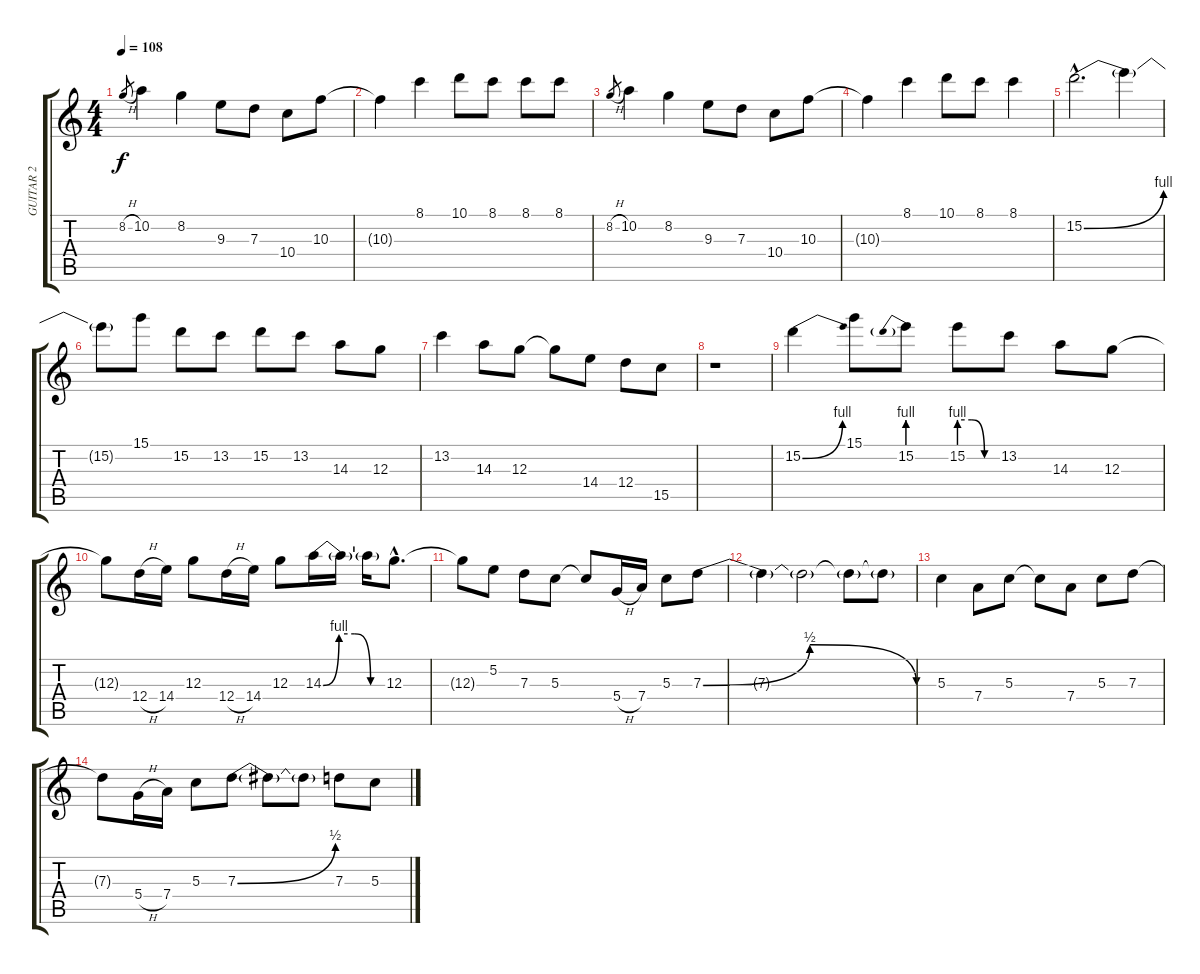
\track ("GUITAR 2" "GUITAR 2") {instrument distortionguitar}
\staff {score tabs}
\tuning (E4 B3 G3 D3 A2 E2) {hide}
\ts (4 4)
\tempo 108
\clef g2
\ks c
8.2{h}.8{gr dy f} 10.2.4 8.2.4 9.3.8 7.3.8 10.4.8 10.3.8 |
10.3{t}.4 8.1.4 10.1.8 8.1.8 8.1.8 8.1.8 |
8.2{h}.8{gr} 10.2.4 8.2.4 9.3.8 7.3.8 10.4.8 10.3.8 |
10.3{t}.4 8.1.4 10.1.8 8.1.8 8.1.4 |
15.2{be (bend 0 0 60 4) hac}.2{d} 15.2{t}.4 |
15.2{t}.8 15.1.8 15.2.8 13.2.8 15.2.8 13.2.8 14.3.8 12.3.8 |
13.2.4 14.3.8 12.3.8 12.3{t}.8 14.4.8 12.4.8 15.5.8 |
r.1 |
15.2{be (bend 0 0 60 4)}.4 15.1.8 15.2{be (prebend 0 4 60 4)}.8 15.2{be (custom 0 4 20 4 40 0 60 0)}.8 13.2.8 14.3.8 12.3.8 |
12.3{t}.8 12.4{h}.16 14.4.16 12.3.8 12.4{h}.16 14.4.16 12.3.8 14.3{be (custom 0 0 15 4 30 4 45 0 60 0)}.16 14.3{t}.16 14.3{t}.16 12.3{hac}.8{d} |
12.3{t}.8 5.2.8 7.3.8 5.3.8 5.3{t}.8 5.4{h}.16 7.4.16 5.3.8 7.3{be (bendrelease 0 0 40 2 50 2 60 0)}.8 |
7.3{t}.4 7.3{t}.2 7.3{t}.8 7.3{t}.8 |
5.3.4 7.4.8 5.3.8 5.3{t}.8 7.4.8 5.3.8 7.3.8 |
7.3{t}.8 5.4{h}.16 7.4.16 5.3.8 7.3{be (bend 0 0 60 2)}.8 7.3{t}.8 7.3{t}.8 7.3.8 5.3.8
